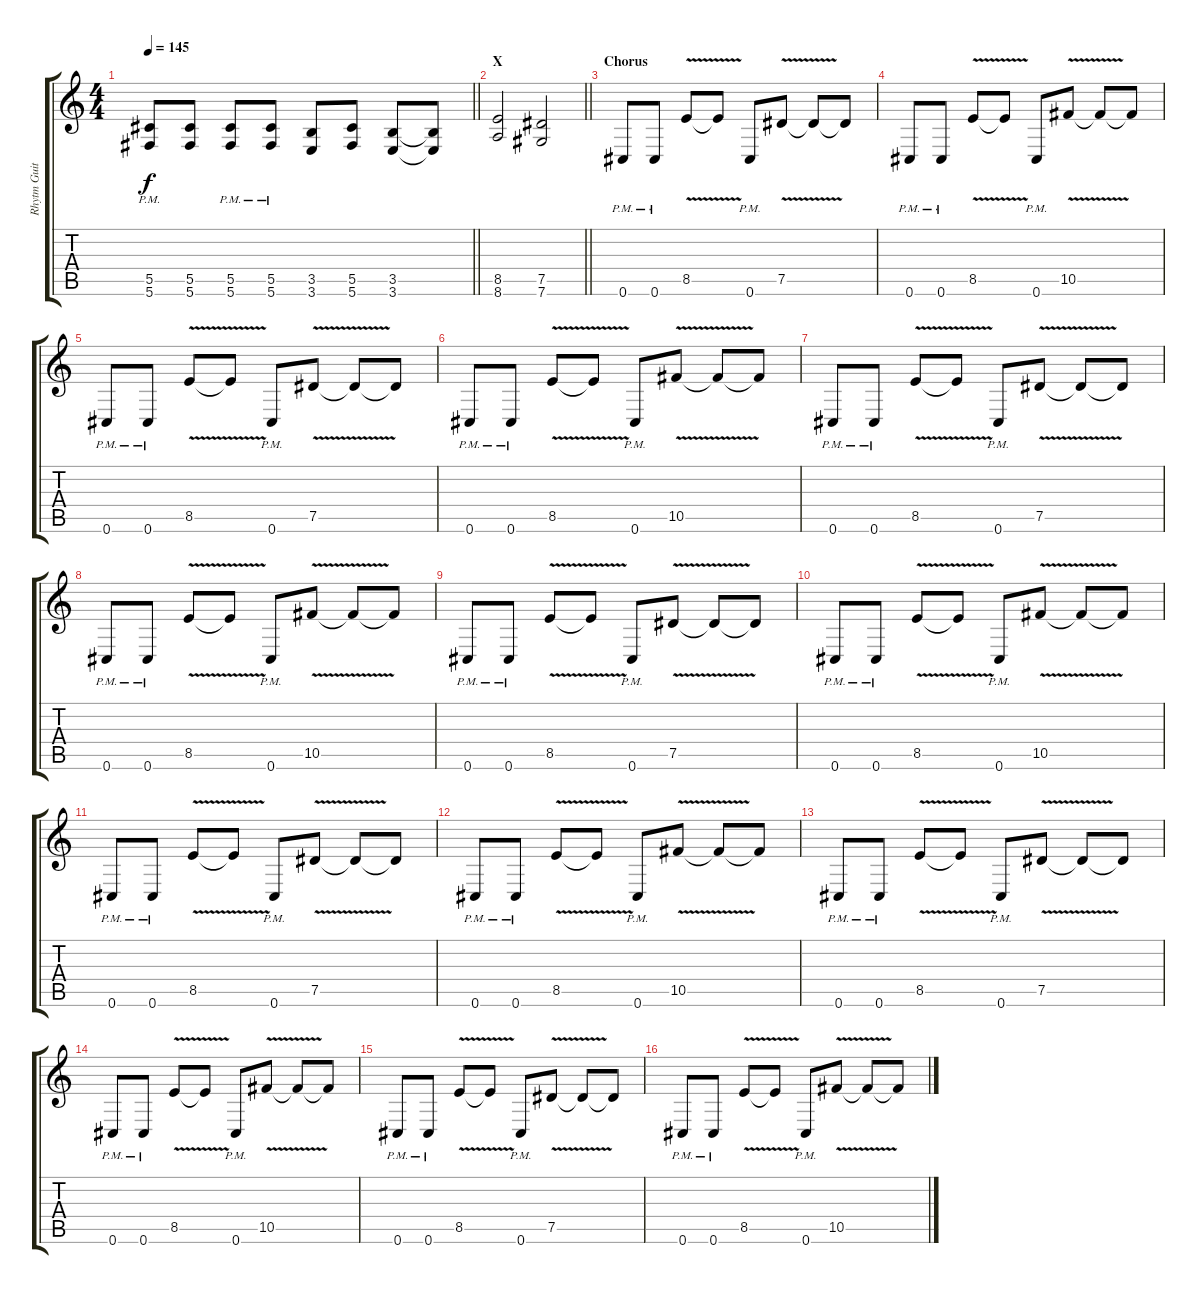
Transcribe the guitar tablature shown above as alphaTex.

\track ("Rhytm Guitar [L]" "Rhytm Guit") {instrument distortionguitar}
\staff {score tabs}
\tuning (Eb4 Bb3 Gb3 Db3 Ab2 Db2) {hide}
\ts (4 4)
\tempo 145
\clef g2
\barLineRight lightlight
\ks c
(5.5{pm} 5.6{pm}).8{dy f} (5.5 5.6).8 (5.5{pm} 5.6{pm}).8 (5.5{pm} 5.6{pm}).8 (3.5 3.6).8 (5.5 5.6).8 (3.5 3.6).8 (3.5{t} 3.6{t}).8 |
\section ("" "X")
\barLineRight lightlight
(8.5 8.6).2 (7.5 7.6).2 |
\section ("" "Chorus")
0.6{pm}.8 0.6{pm}.8 8.5{v}.8 8.5{t}.8 0.6{pm}.8 7.5{v}.8 7.5{t}.8 7.5{t}.8 |
0.6{pm}.8 0.6{pm}.8 8.5{v}.8 8.5{t}.8 0.6{pm}.8 10.5{v}.8 10.5{t}.8 10.5{t}.8 |
0.6{pm}.8 0.6{pm}.8 8.5{v}.8 8.5{t}.8 0.6{pm}.8 7.5{v}.8 7.5{t}.8 7.5{t}.8 |
0.6{pm}.8 0.6{pm}.8 8.5{v}.8 8.5{t}.8 0.6{pm}.8 10.5{v}.8 10.5{t}.8 10.5{t}.8 |
0.6{pm}.8 0.6{pm}.8 8.5{v}.8 8.5{t}.8 0.6{pm}.8 7.5{v}.8 7.5{t}.8 7.5{t}.8 |
0.6{pm}.8 0.6{pm}.8 8.5{v}.8 8.5{t}.8 0.6{pm}.8 10.5{v}.8 10.5{t}.8 10.5{t}.8 |
0.6{pm}.8 0.6{pm}.8 8.5{v}.8 8.5{t}.8 0.6{pm}.8 7.5{v}.8 7.5{t}.8 7.5{t}.8 |
0.6{pm}.8 0.6{pm}.8 8.5{v}.8 8.5{t}.8 0.6{pm}.8 10.5{v}.8 10.5{t}.8 10.5{t}.8 |
0.6{pm}.8 0.6{pm}.8 8.5{v}.8 8.5{t}.8 0.6{pm}.8 7.5{v}.8 7.5{t}.8 7.5{t}.8 |
0.6{pm}.8 0.6{pm}.8 8.5{v}.8 8.5{t}.8 0.6{pm}.8 10.5{v}.8 10.5{t}.8 10.5{t}.8 |
0.6{pm}.8 0.6{pm}.8 8.5{v}.8 8.5{t}.8 0.6{pm}.8 7.5{v}.8 7.5{t}.8 7.5{t}.8 |
0.6{pm}.8 0.6{pm}.8 8.5{v}.8 8.5{t}.8 0.6{pm}.8 10.5{v}.8 10.5{t}.8 10.5{t}.8 |
0.6{pm}.8 0.6{pm}.8 8.5{v}.8 8.5{t}.8 0.6{pm}.8 7.5{v}.8 7.5{t}.8 7.5{t}.8 |
0.6{pm}.8 0.6{pm}.8 8.5{v}.8 8.5{t}.8 0.6{pm}.8 10.5{v}.8 10.5{t}.8 10.5{t}.8
